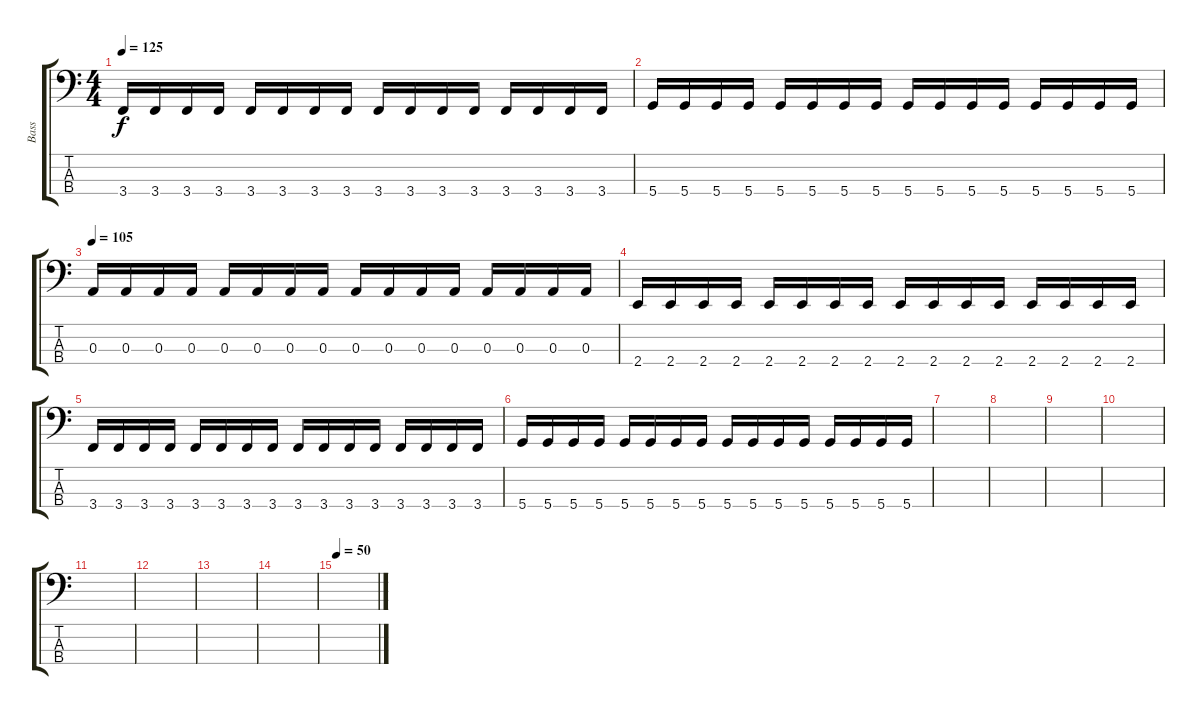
\track ("Bass" "Bass") {instrument electricbasspick}
\staff {score tabs}
\tuning (G2 D2 A1 D1) {hide}
\ts (4 4)
\tempo 125
\clef f4
\ks c
3.4.16{dy f} 3.4.16 3.4.16 3.4.16 3.4.16 3.4.16 3.4.16 3.4.16 3.4.16 3.4.16 3.4.16 3.4.16 3.4.16 3.4.16 3.4.16 3.4.16 |
5.4.16 5.4.16 5.4.16 5.4.16 5.4.16 5.4.16 5.4.16 5.4.16 5.4.16 5.4.16 5.4.16 5.4.16 5.4.16 5.4.16 5.4.16 5.4.16 |
\tempo 105
0.3.16{volume 8} 0.3.16 0.3.16 0.3.16 0.3.16 0.3.16 0.3.16 0.3.16 0.3.16 0.3.16 0.3.16 0.3.16 0.3.16 0.3.16 0.3.16 0.3.16 |
2.4.16 2.4.16 2.4.16 2.4.16 2.4.16 2.4.16 2.4.16 2.4.16 2.4.16 2.4.16 2.4.16 2.4.16 2.4.16 2.4.16 2.4.16 2.4.16 |
3.4.16 3.4.16 3.4.16 3.4.16 3.4.16 3.4.16 3.4.16 3.4.16 3.4.16 3.4.16 3.4.16 3.4.16 3.4.16 3.4.16 3.4.16 3.4.16 |
5.4.16 5.4.16 5.4.16 5.4.16 5.4.16 5.4.16 5.4.16 5.4.16 5.4.16 5.4.16 5.4.16 5.4.16 5.4.16 5.4.16 5.4.16 5.4.16 |
|
|
|
|
|
|
|
|
\tempo 50
